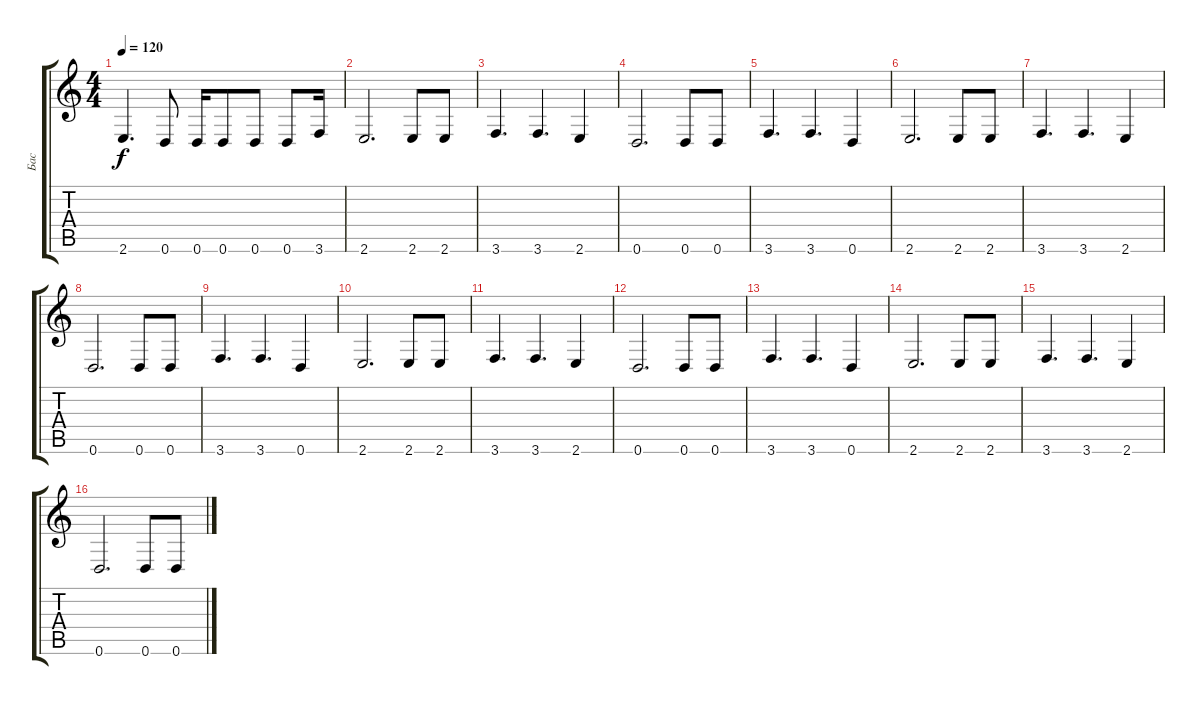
\track ("Бас" "Бас") {instrument electricbassfinger}
\staff {score tabs}
\tuning (E4 B3 G3 D3 A2 D2) {hide}
\ts (4 4)
\tempo 120
\clef g2
\ks c
2.6.4{d dy f} 0.6.8 0.6.16 0.6.8 0.6.8 0.6.8 3.6.16 |
2.6.2{d} 2.6.8 2.6.8 |
3.6.4{d} 3.6.4{d} 2.6.4 |
0.6.2{d} 0.6.8 0.6.8 |
3.6.4{d} 3.6.4{d} 0.6.4 |
2.6.2{d} 2.6.8 2.6.8 |
3.6.4{d} 3.6.4{d} 2.6.4 |
0.6.2{d} 0.6.8 0.6.8 |
3.6.4{d} 3.6.4{d} 0.6.4 |
2.6.2{d} 2.6.8 2.6.8 |
3.6.4{d} 3.6.4{d} 2.6.4 |
0.6.2{d} 0.6.8 0.6.8 |
3.6.4{d} 3.6.4{d} 0.6.4 |
2.6.2{d} 2.6.8 2.6.8 |
3.6.4{d} 3.6.4{d} 2.6.4 |
0.6.2{d} 0.6.8 0.6.8
